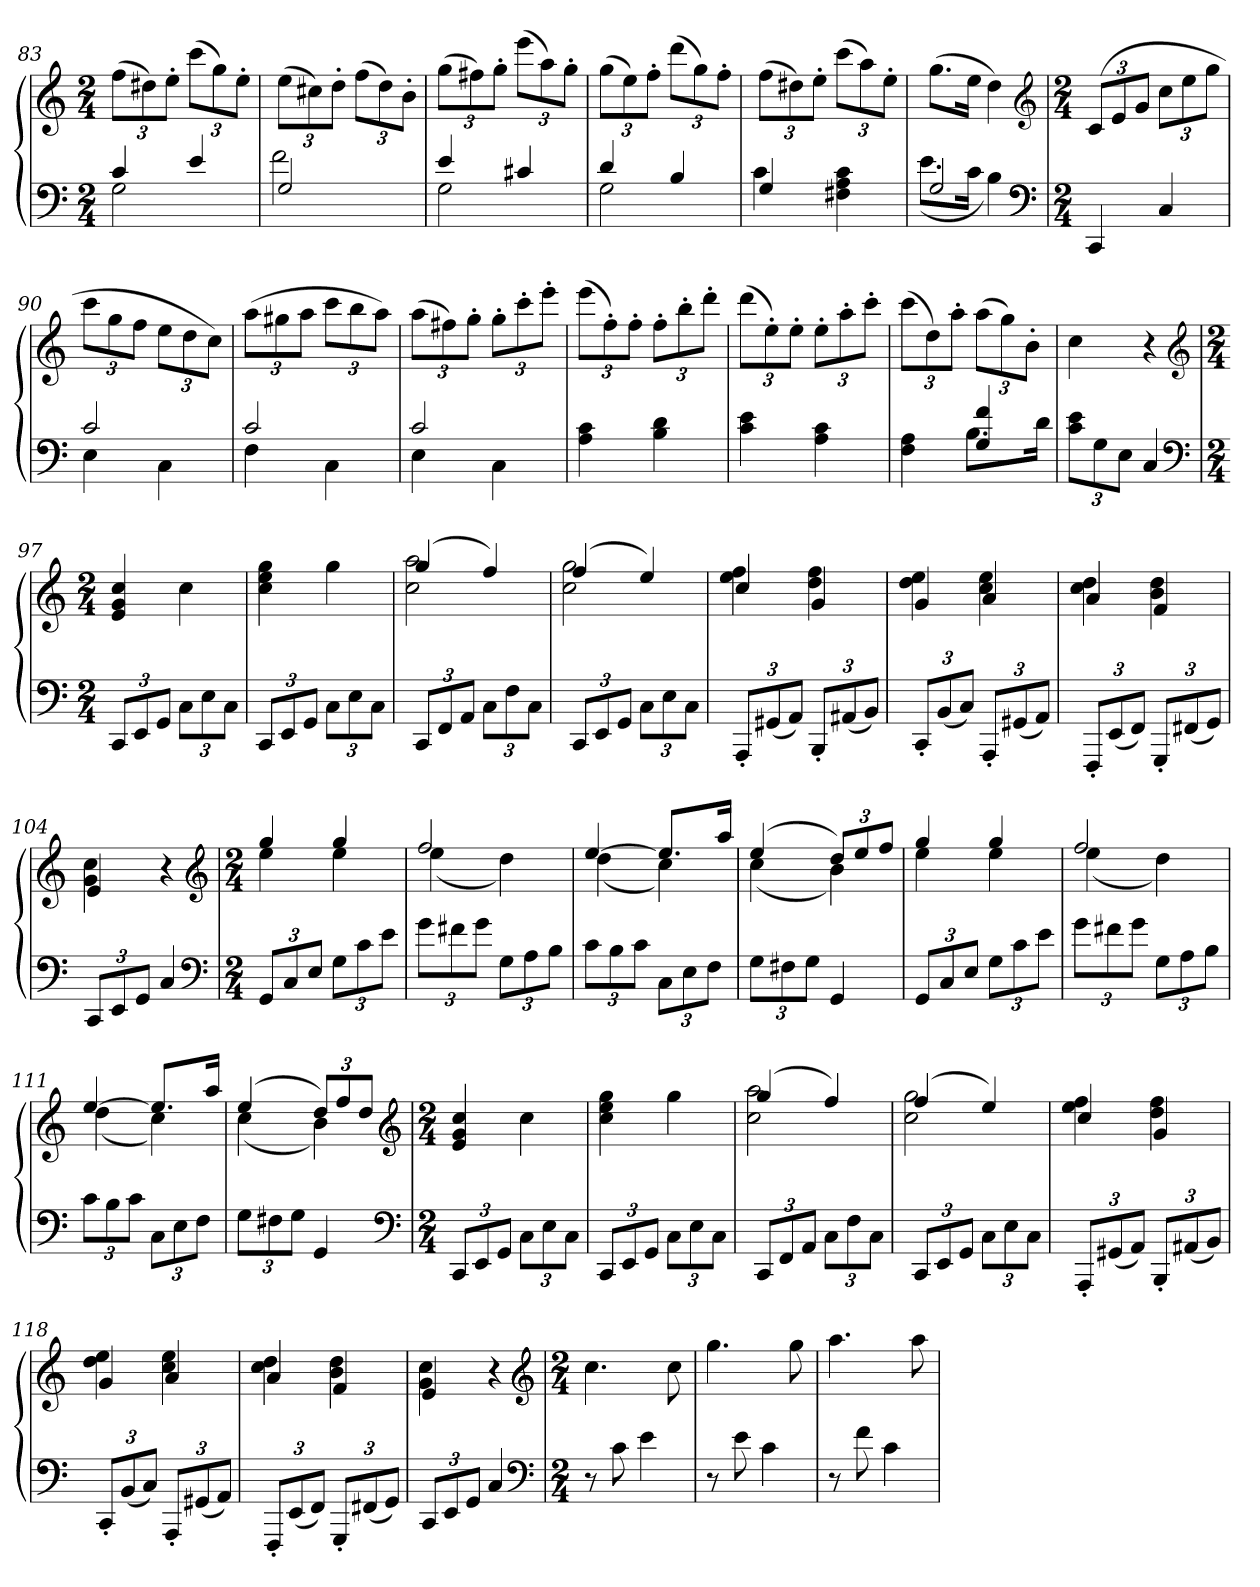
**kern	**kern
*part1	*part1
*staff2	*staff1
*clefF4	*clefG2
*k[]	*k[]
*C:	*C:
*M2/4	*M2/4
=83	=83
*^	*
4c	2G	(12ffL
.	.	12dd#X)
.	.	12ee'J
4e	.	(12cccL
.	.	12gg)
.	.	12ee'J
=84	=84	=84
2G	2f	(12eeL
.	.	12cc#X)
.	.	12dd'J
.	.	(12ffL
.	.	12dd)
.	.	12b'J
=85	=85	=85
4e	2G	(12ggL
.	.	12ff#X)
.	.	12gg'J
4c#X	.	(12eeeL
.	.	12aa)
.	.	12gg'J
=86	=86	=86
4d	2G	(12ggL
.	.	12ee)
.	.	12ff'J
4B	.	(12dddL
.	.	12gg)
.	.	12ff'J
=87	=87	=87
4G	4c	(12ffL
.	.	12dd#X)
.	.	12ee'J
4F#X 4A 4c	4ryy	(12cccL
.	.	12aa)
.	.	12ee'J
=88	=88	=88
2G	(8.eL	(8.ggL
.	16cJk	16eeJk
.	4B)	4dd)
*v	*v	*
*clefF4	*clefG2
*k[]	*k[]
*C:	*C:
=89	=89
*M2/4	*M2/4
4CC	(12cL
.	12e
.	12gJ
4C	12ccL
.	12ee
.	12ggJ
=90	=90
*^	*
2c	4E	12cccL
.	.	12gg
.	.	12ffJ
.	4C	12eeL
.	.	12dd
.	.	12ccJ)
=91	=91	=91
2c	4F	(12aaL
.	.	12gg#X
.	.	12aaJ
.	4C	12cccL
.	.	12bb
.	.	12aaJ)
=92	=92	=92
2c	4E	(12aaL
.	.	12ff#X)
.	.	12gg'J
.	4C	12gg'L
.	.	12ccc'
.	.	12eee'J
*v	*v	*
=93	=93
4A 4c	(12eeeL
.	12ff')
.	12ff'J
4B 4d	12ff'L
.	12bb'
.	12ddd'J
=94	=94
4c 4e	(12dddL
.	12ee')
.	12ee'J
4A 4c	12ee'L
.	12aa'
.	12ccc'J
=95	=95
*^	*
4F 4A	4ryy	(12cccL
.	.	12dd)
.	.	12aa'J
4G 4f	8.BL	(12aaL
.	.	12gg)
.	.	12b'J
.	16dJk	.
*v	*v	*
=96	=96
12c 12eL	4cc
12G	.
12EJ	.
4C	4r
*clefF4	*clefG2
*k[]	*k[]
*C:	*C:
=97	=97
*M2/4	*M2/4
12CCL	4e 4g 4cc
12EE	.
12GGJ	.
12CL	4cc
12E	.
12CJ	.
=98	=98
12CCL	4cc 4ee 4gg
12EE	.
12GGJ	.
12CL	4gg
12E	.
12CJ	.
=99	=99
*	*^
12CCL	(4gg	2cc 2aa
12FF	.	.
12AAJ	.	.
12CL	4ff)	.
12F	.	.
12CJ	.	.
=100	=100	=100
12CCL	(4ff	2cc 2gg
12EE	.	.
12GGJ	.	.
12CL	4ee)	.
12E	.	.
12CJ	.	.
=101	=101	=101
12AAA'L	4cc	4ee 4ff
(12GG#X	.	.
12AAJ)	.	.
12BBB'L	4g	4dd 4ff
(12AA#X	.	.
12BBJ)	.	.
=102	=102	=102
12CC'L	4g	4dd 4ee
(12BB	.	.
12CJ)	.	.
12AAA'L	4a	4cc 4ee
(12GG#X	.	.
12AAJ)	.	.
=103	=103	=103
12FFF'L	4a	4cc 4dd
(12EE	.	.
12FFJ)	.	.
12GGG'L	4f	4b 4dd
(12FF#X	.	.
12GGJ)	.	.
=104	=104	=104
12CCL	4e	4g 4cc
12EE	.	.
12GGJ	.	.
4C	4r	4ryy
*clefF4	*clefG2	*
*k[]	*k[]	*
*C:	*C:	*
=105	=105	=105
*M2/4	*M2/4	*
12GGL	4gg	4ee
12C	.	.
12EJ	.	.
12GL	4gg	4ee
12c	.	.
12eJ	.	.
=106	=106	=106
12gL	2ff	(4ee
12f#X	.	.
12gJ	.	.
12GL	.	4dd)
12A	.	.
12BJ	.	.
=107	=107	=107
12cL	[4ee	(4dd
12B	.	.
12cJ	.	.
12CL	8.eeL]	4cc)
12E	.	.
12FJ	.	.
.	16aaJk	.
=108	=108	=108
12GL	(4ee	(4cc
12F#X	.	.
12GJ	.	.
4GG	12ddL)	4b)
.	12ee	.
.	12ffJ	.
=109	=109	=109
12GGL	4gg	4ee
12C	.	.
12EJ	.	.
12GL	4gg	4ee
12c	.	.
12eJ	.	.
=110	=110	=110
12gL	2ff	(4ee
12f#X	.	.
12gJ	.	.
12GL	.	4dd)
12A	.	.
12BJ	.	.
=111	=111	=111
12cL	[4ee	(4dd
12B	.	.
12cJ	.	.
12CL	8.eeL]	4cc)
12E	.	.
12FJ	.	.
.	16aaJk	.
=112	=112	=112
12GL	(4ee	(4cc
12F#X	.	.
12GJ	.	.
4GG	12ddL)	4b)
.	12ff	.
.	12ddJ	.
*	*v	*v
*clefF4	*clefG2
*k[]	*k[]
*C:	*C:
=113	=113
*M2/4	*M2/4
12CCL	4e 4g 4cc
12EE	.
12GGJ	.
12CL	4cc
12E	.
12CJ	.
=114	=114
12CCL	4cc 4ee 4gg
12EE	.
12GGJ	.
12CL	4gg
12E	.
12CJ	.
=115	=115
*	*^
12CCL	(4gg	2cc 2aa
12FF	.	.
12AAJ	.	.
12CL	4ff)	.
12F	.	.
12CJ	.	.
=116	=116	=116
12CCL	(4ff	2cc 2gg
12EE	.	.
12GGJ	.	.
12CL	4ee)	.
12E	.	.
12CJ	.	.
=117	=117	=117
12AAA'L	4cc	4ee 4ff
(12GG#X	.	.
12AAJ)	.	.
12BBB'L	4g	4dd 4ff
(12AA#X	.	.
12BBJ)	.	.
=118	=118	=118
12CC'L	4g	4dd 4ee
(12BB	.	.
12CJ)	.	.
12AAA'L	4a	4cc 4ee
(12GG#X	.	.
12AAJ)	.	.
=119	=119	=119
12FFF'L	4a	4cc 4dd
(12EE	.	.
12FFJ)	.	.
12GGG'L	4f	4b 4dd
(12FF#X	.	.
12GGJ)	.	.
=120	=120	=120
12CCL	4e	4g 4cc
12EE	.	.
12GGJ	.	.
4C	4r	4ryy
*	*v	*v
*clefF4	*clefG2
*k[]	*k[]
*C:	*C:
=121	=121
*M2/4	*M2/4
8r	4.cc
8c	.
4e	.
.	8cc
=122	=122
8r	4.gg
8e	.
4c	.
.	8gg
=123	=123
8r	4.aa
8f	.
4c	.
.	8aa
=	=
*-	*-
